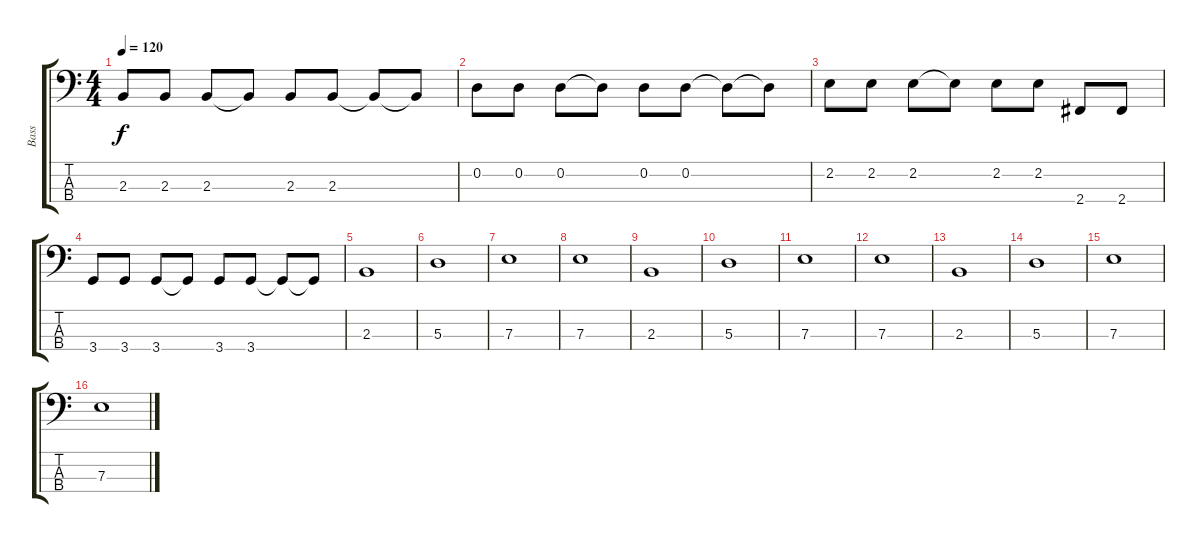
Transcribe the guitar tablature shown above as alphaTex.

\track ("Bass" "Bass") {instrument electricbassfinger}
\staff {score tabs}
\tuning (G2 D2 A1 E1) {hide}
\ts (4 4)
\tempo 120
\clef f4
\ks c
2.3.8{dy f} 2.3.8 2.3.8 2.3{t}.8 2.3.8 2.3.8 2.3{t}.8 2.3{t}.8 |
0.2.8 0.2.8 0.2.8 0.2{t}.8 0.2.8 0.2.8 0.2{t}.8 0.2{t}.8 |
2.2.8 2.2.8 2.2.8 2.2{t}.8 2.2.8 2.2.8 2.4.8 2.4.8 |
3.4.8 3.4.8 3.4.8 3.4{t}.8 3.4.8 3.4.8 3.4{t}.8 3.4{t}.8 |
2.3.1 |
5.3.1 |
7.3.1 |
7.3.1 |
2.3.1 |
5.3.1 |
7.3.1 |
7.3.1 |
2.3.1 |
5.3.1 |
7.3.1 |
7.3.1
